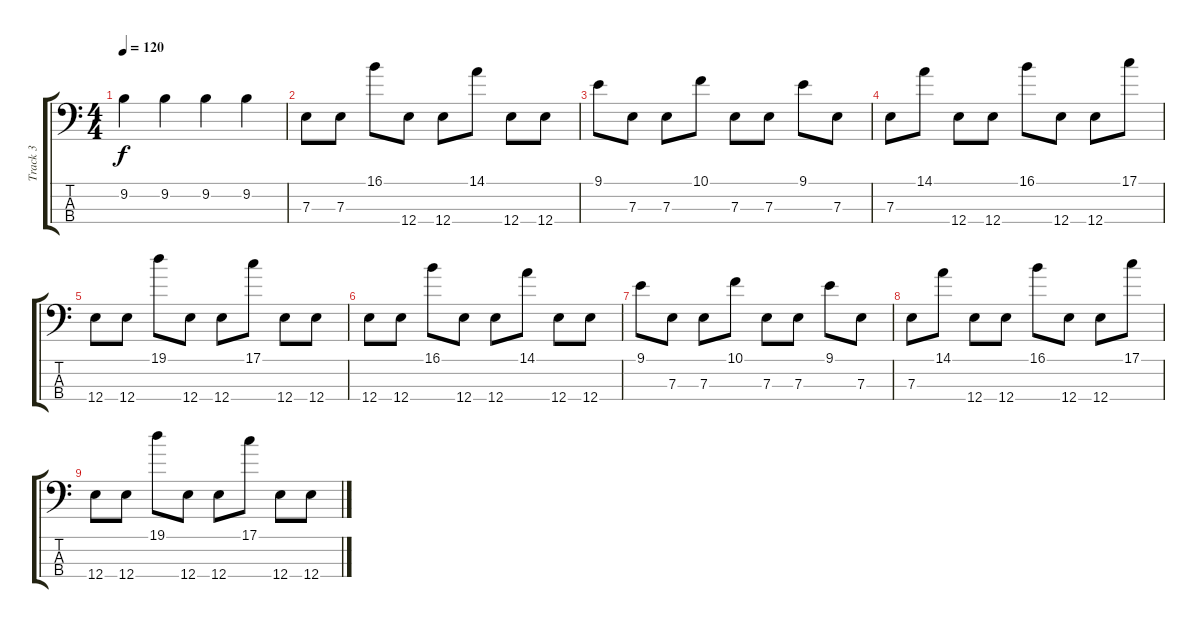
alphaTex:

\track ("Track 3" "Track 3") {instrument electricbassfinger}
\staff {score tabs}
\tuning (G2 D2 A1 E1) {hide}
\ts (4 4)
\tempo 120
\clef f4
\ks c
9.2.4{dy f} 9.2.4 9.2.4 9.2.4 |
7.3.8 7.3.8 16.1.8 12.4.8 12.4.8 14.1.8 12.4.8 12.4.8 |
9.1.8 7.3.8 7.3.8 10.1.8 7.3.8 7.3.8 9.1.8 7.3.8 |
7.3.8 14.1.8 12.4.8 12.4.8 16.1.8 12.4.8 12.4.8 17.1.8 |
12.4.8 12.4.8 19.1.8 12.4.8 12.4.8 17.1.8 12.4.8 12.4.8 |
12.4.8 12.4.8 16.1.8 12.4.8 12.4.8 14.1.8 12.4.8 12.4.8 |
9.1.8 7.3.8 7.3.8 10.1.8 7.3.8 7.3.8 9.1.8 7.3.8 |
7.3.8 14.1.8 12.4.8 12.4.8 16.1.8 12.4.8 12.4.8 17.1.8 |
12.4.8 12.4.8 19.1.8 12.4.8 12.4.8 17.1.8 12.4.8 12.4.8
